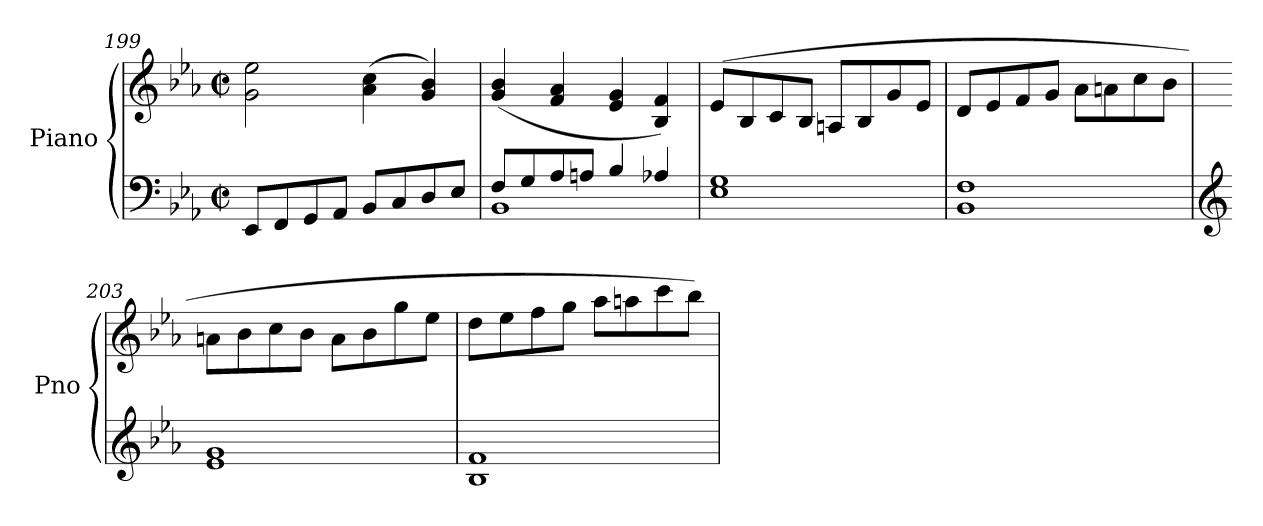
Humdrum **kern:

**kern	**kern
*part1	*part1
*staff2	*staff1
*I"Piano	*
*I'Pno	*
*clefF4	*clefG2
*k[b-e-a-]	*k[b-e-a-]
*E-:	*E-:
*M2/2	*M2/2
*met(c|)	*met(c|)
=199	=199
8EE-/L	2g\ 2ee-\
8FF/	.
8GG/	.
8AA-/J	.
8BB-/L	(>4a-\ 4cc\
8C/	.
8D/	4g/ 4b-/)
8E-/J	.
=200	=200
*^	*
8F/L	1BB-	(<4g/ 4b-/
8G/	.	.
8A-/	.	4f/ 4a-/
8An/J	.	.
4B-/	.	4e-/ 4g/
4A-X/	.	4B-/ 4f/)
*v	*v	*
=201	=201
1E- 1G	(>8e-/L
.	8B-/
.	8c/
.	8B-/J
.	8An/L
.	8B-/
.	8g/
.	8e-/J
=202	=202
1BB- 1F	8d/L
.	8e-/
.	8f/
.	8g/J
.	8a-\L
.	8an\
.	8cc\
.	8b-\J
=203	=203
*clefG2	*
1e- 1g	8an\L
.	8b-\
.	8cc\
.	8b-\J
.	8a\L
.	8b-\
.	8gg\
.	8ee-\J
=204	=204
1B- 1f	8dd\L
.	8ee-\
.	8ff\
.	8gg\J
.	8aa-\L
.	8aan\
.	8ccc\
.	8bb-\J)
=	=
*-	*-
